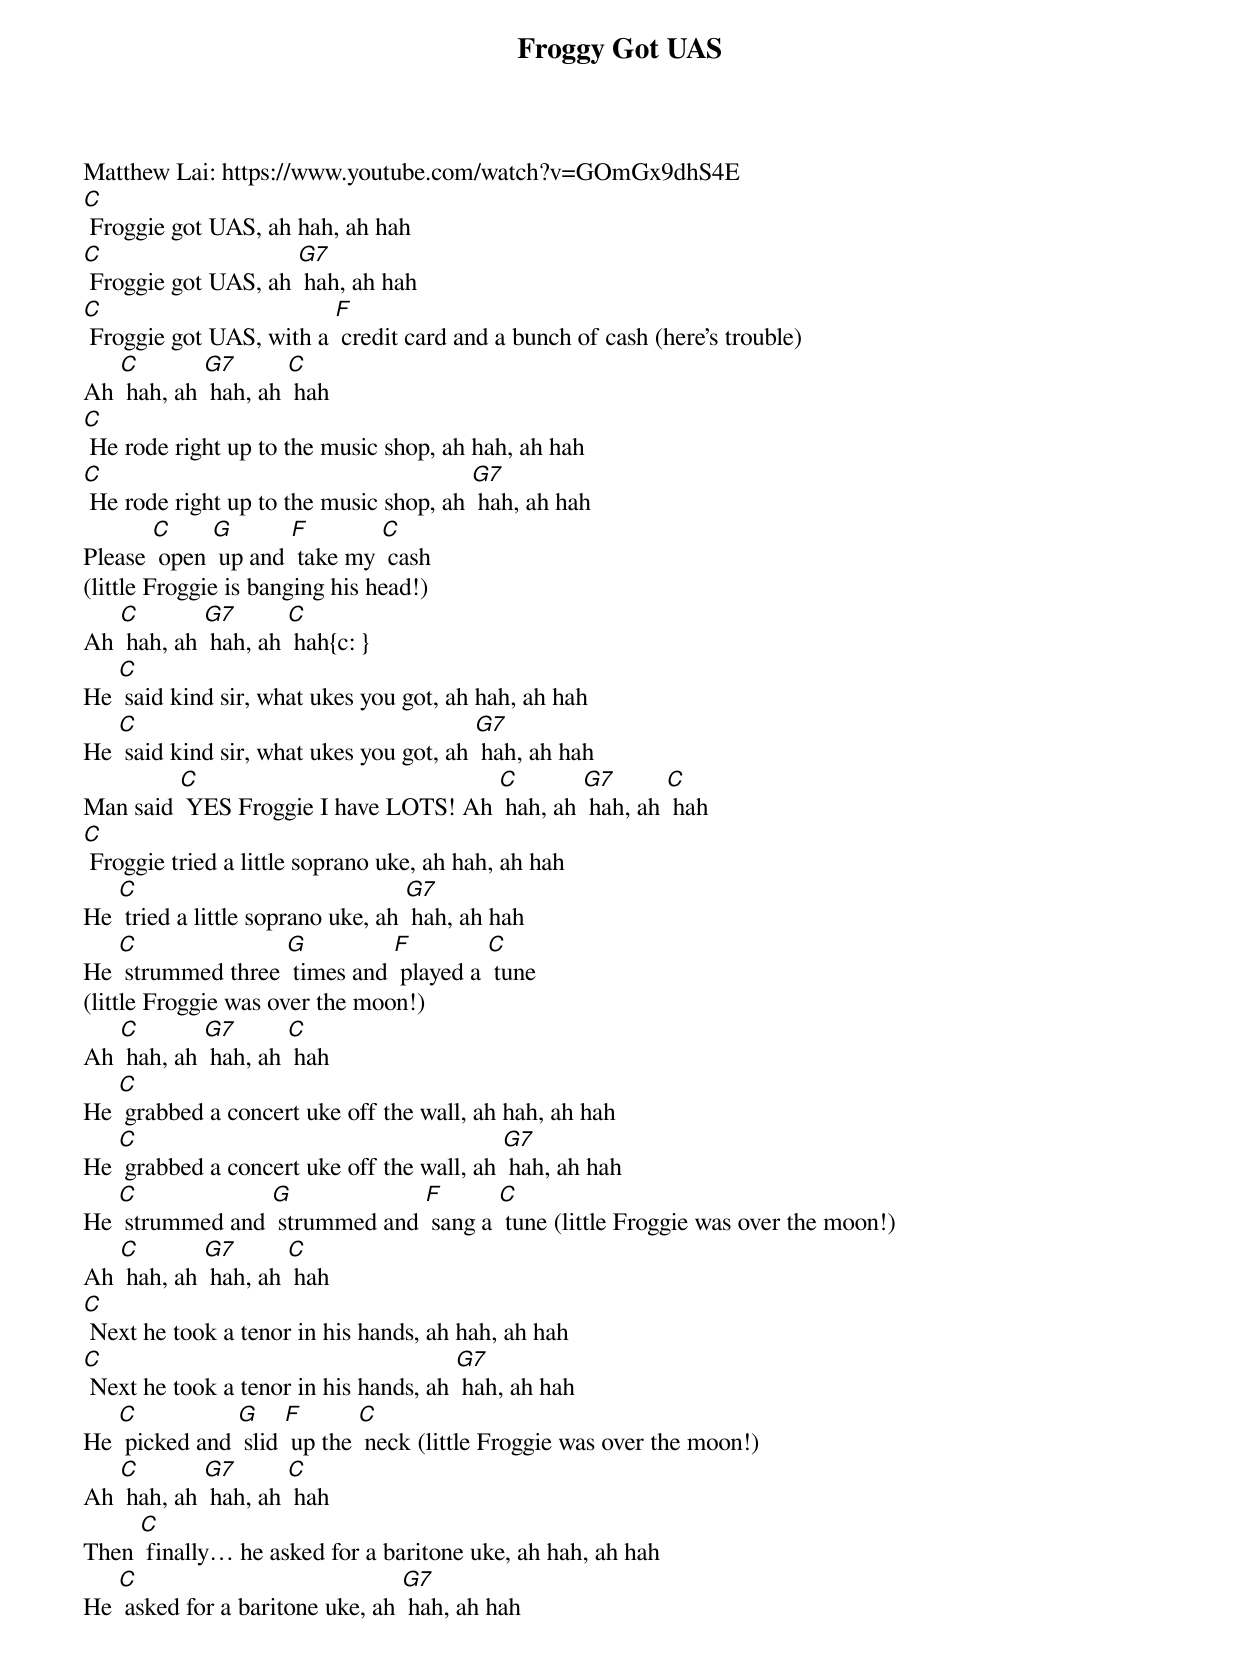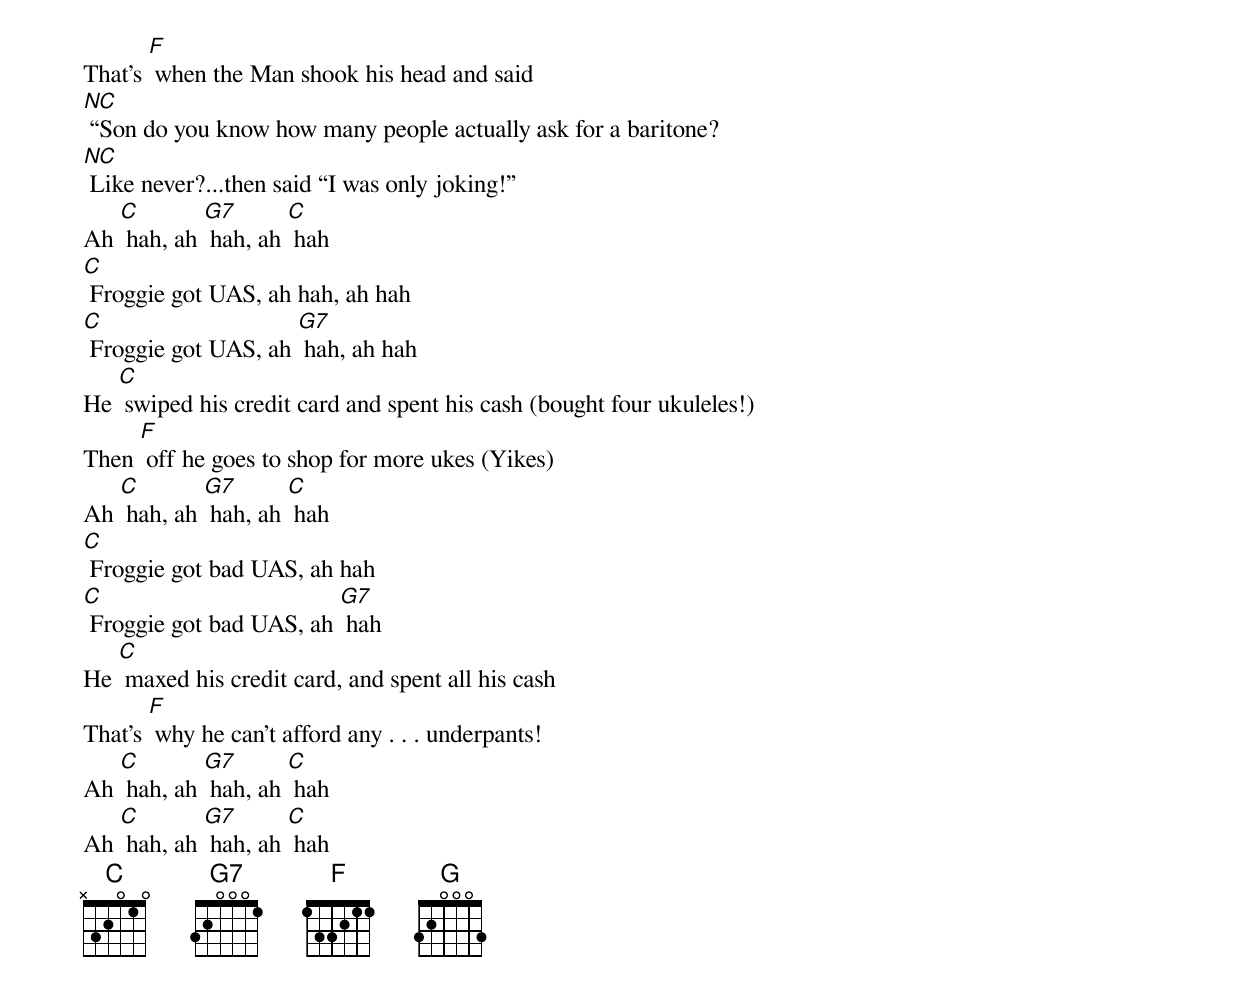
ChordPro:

{t:Froggy Got UAS}
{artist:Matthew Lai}
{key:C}
Matthew Lai: https://www.youtube.com/watch?v=GOmGx9dhS4E
[C] Froggie got UAS, ah hah, ah hah
[C] Froggie got UAS, ah [G7] hah, ah hah
[C] Froggie got UAS, with a [F] credit card and a bunch of cash (here’s trouble)
Ah [C] hah, ah [G7] hah, ah [C] hah
{c: }
[C] He rode right up to the music shop, ah hah, ah hah
[C] He rode right up to the music shop, ah [G7] hah, ah hah
Please [C] open [G] up and [F] take my [C] cash
(little Froggie is banging his head!)
Ah [C] hah, ah [G7] hah, ah [C] hah{c: }
He [C] said kind sir, what ukes you got, ah hah, ah hah
He [C] said kind sir, what ukes you got, ah [G7] hah, ah hah
Man said [C] YES Froggie I have LOTS! Ah [C] hah, ah [G7] hah, ah [C] hah
{c: }
[C] Froggie tried a little soprano uke, ah hah, ah hah
He [C] tried a little soprano uke, ah [G7] hah, ah hah
He [C] strummed three [G] times and [F] played a [C] tune
(little Froggie was over the moon!)
Ah [C] hah, ah [G7] hah, ah [C] hah
{c: }
He [C] grabbed a concert uke off the wall, ah hah, ah hah
He [C] grabbed a concert uke off the wall, ah [G7] hah, ah hah
He [C] strummed and [G] strummed and [F] sang a [C] tune (little Froggie was over the moon!)
Ah [C] hah, ah [G7] hah, ah [C] hah
{c: }
[C] Next he took a tenor in his hands, ah hah, ah hah
[C] Next he took a tenor in his hands, ah [G7] hah, ah hah
He [C] picked and [G] slid [F] up the [C] neck (little Froggie was over the moon!)
Ah [C] hah, ah [G7] hah, ah [C] hah
{c: }
Then [C] finally… he asked for a baritone uke, ah hah, ah hah
He [C] asked for a baritone uke, ah [G7] hah, ah hah
That’s [F] when the Man shook his head and said
[NC] “Son do you know how many people actually ask for a baritone?
[NC] Like never?...then said “I was only joking!”
Ah [C] hah, ah [G7] hah, ah [C] hah
{c: }
[C] Froggie got UAS, ah hah, ah hah
[C] Froggie got UAS, ah [G7] hah, ah hah
He [C] swiped his credit card and spent his cash (bought four ukuleles!)
Then [F] off he goes to shop for more ukes (Yikes)
Ah [C] hah, ah [G7] hah, ah [C] hah
{c: }
[C] Froggie got bad UAS, ah hah
[C] Froggie got bad UAS, ah [G7] hah
He [C] maxed his credit card, and spent all his cash
That’s [F] why he can’t afford any . . . underpants!
Ah [C] hah, ah [G7] hah, ah [C] hah
Ah [C] hah, ah [G7] hah, ah [C] hah
